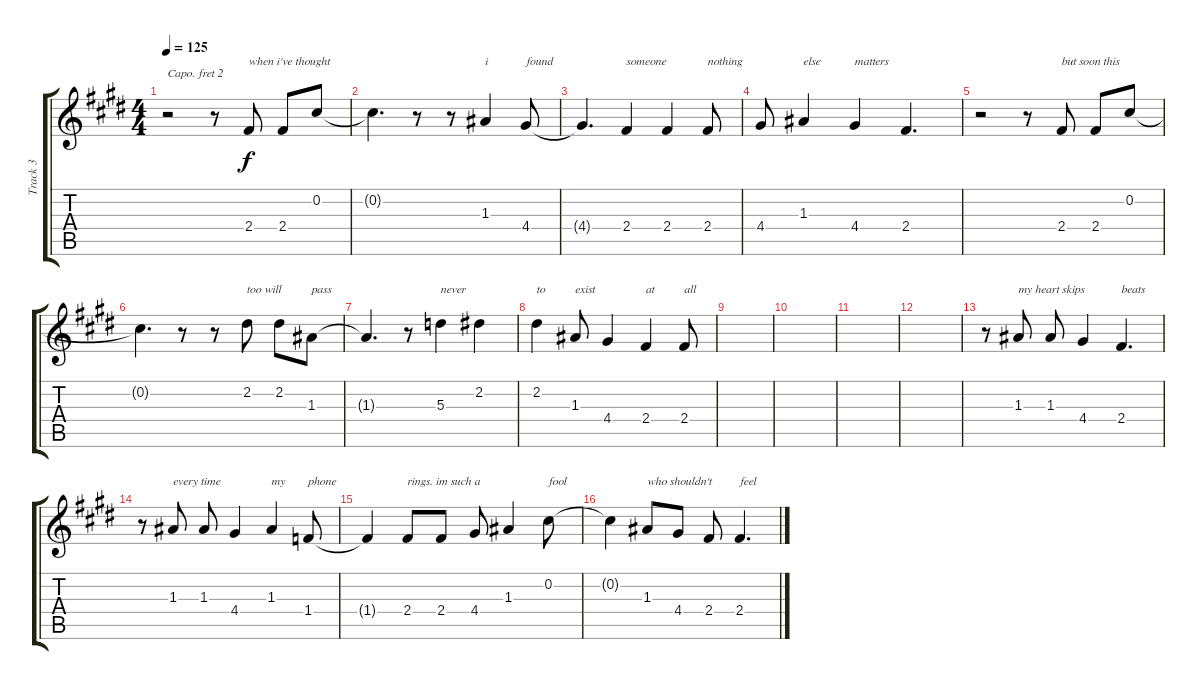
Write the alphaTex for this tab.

\track ("Track 3" "Track 3") {instrument acousticguitarnylon}
\staff {score tabs}
\capo 2
\tuning (E4 B3 G3 D3 A2 E2) {hide}
\ts (4 4)
\tempo 125
\clef g2
\ks e
r.2{dy f} r.8 2.4.8{txt "when i've thought"} 2.4.8 0.2.8 |
0.2{t}.4{d} r.8 r.8 1.3.4{txt "i"} 4.4.8{txt "found"} |
4.4{t}.4{d} 2.4.4{txt "someone"} 2.4.4 2.4.8{txt "nothing"} |
4.4.8 1.3.4{txt "else"} 4.4.4{txt "matters"} 2.4.4{d} |
r.2 r.8 2.4.8{txt "but soon this"} 2.4.8 0.2.8 |
0.2{t}.4{d} r.8 r.8 2.2.8{txt "too will"} 2.2.8 1.3.8{txt "pass"} |
1.3{t}.4{d} r.8 5.3.4{txt "never"} 2.2.4 |
2.2.4{txt "to"} 1.3.8{txt "exist"} 4.4.4 2.4.4{txt "at"} 2.4.8{txt "all"} |
|
|
|
|
r.8 1.3.8{txt "my heart skips"} 1.3.8 4.4.4 2.4.4{d txt "beats"} |
r.8 1.3.8{txt "every time"} 1.3.8 4.4.4 1.3.4{txt "my"} 1.4.8{txt "phone"} |
1.4{t}.4 2.4.8{txt "rings. im such a "} 2.4.8 4.4.8 1.3.4 0.2.8{txt "fool"} |
0.2{t}.4 1.3.8{txt "who shouldn't"} 4.4.8 2.4.8 2.4.4{d txt "feel"}
